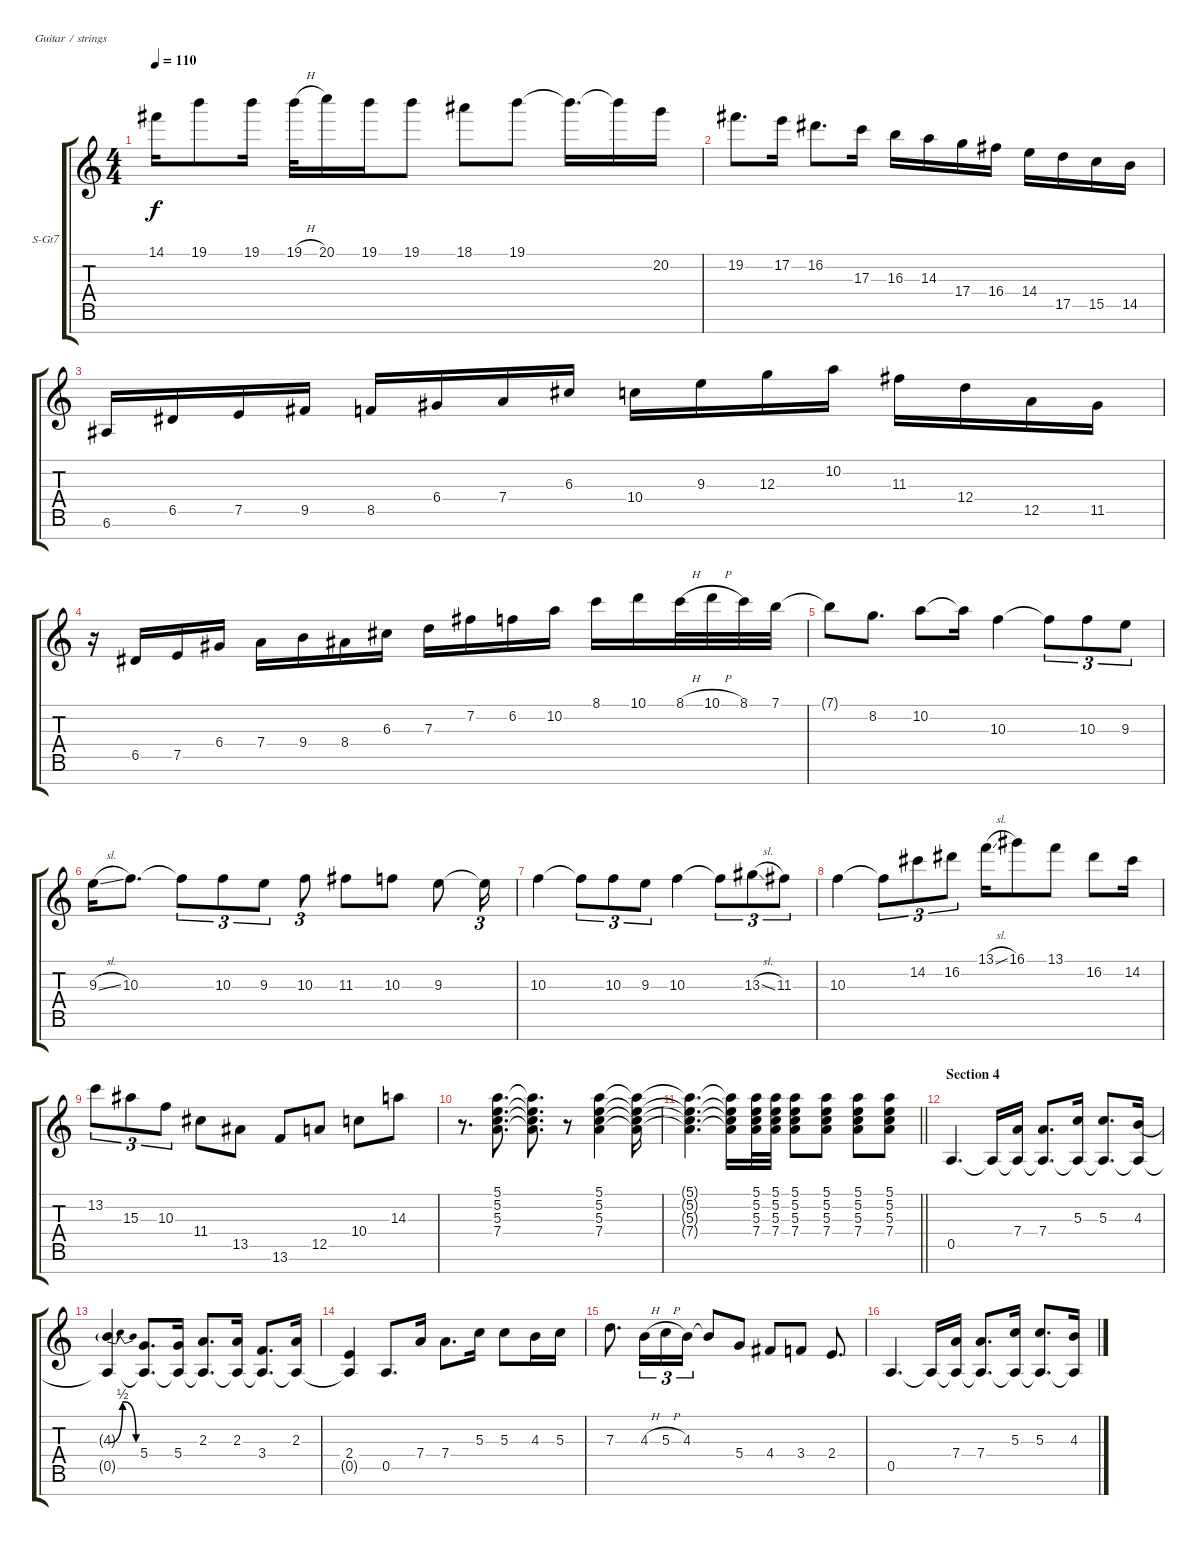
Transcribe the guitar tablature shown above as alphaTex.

\bracketExtendMode groupsimilarinstruments
\firstSystemTrackNameOrientation horizontal
\otherSystemsTrackNameOrientation horizontal
\track ("Track 1" "S-Gt7") {instrument acousticguitarsteel}
\staff {score tabs}
\tuning (E4 B3 G3 D3 A2 E2 B1)
\ts (4 4)
\tempo 110
\clef g2
\ks c
14.1.16{dy f} 19.1.8 19.1.16 19.1{h}.32 20.1.16 19.1.16 19.1.8 18.1.8 19.1.8 19.1{t}.16{d} 19.1{t}.16 20.2.16 |
19.2.8{d} 17.2.16 16.2.8{d} 17.3.16 16.3.16 14.3.16 17.4.16 16.4.16 14.4.16 17.5.16 15.5.16 14.5.16 |
6.6.16 6.5.16 7.5.16 9.5.16 8.5.16 6.4.16 7.4.16 6.3.16 10.4.16 9.3.16 12.3.16 10.2.16 11.3.16 12.4.16 12.5.16 11.5.16 |
r.16 6.5.16 7.5.16 6.4.16 7.4.16 9.4.16 8.4.16 6.3.16 7.3.16 7.2.16 6.2.16 10.2.16 8.1.16 10.1.16 8.1{h}.32 10.1{h}.32 8.1.32 7.1.32 |
7.1{t}.8 8.2.8{d} 10.2.8 10.2{t}.16 10.3.4 10.3{t}.8{tu (3 2)} 10.3.8{tu (3 2)} 9.3.8{tu (3 2)} |
9.3{sl}.16 10.3.8{d} 10.3{t}.8{tu (3 2)} 10.3.8{tu (3 2)} 9.3.8{tu (3 2)} 10.3.8{tu (3 2)} 11.3.8 10.3.8 9.3.8 9.3{t}.16{tu (3 2)} |
10.3.4 10.3{t}.8{tu (3 2)} 10.3.8{tu (3 2)} 9.3.8{tu (3 2)} 10.3.4 10.3{t}.8{tu (3 2)} 13.3{sl}.8{tu (3 2)} 11.3.8{tu (3 2)} |
10.3.4 10.3{t}.8{tu (3 2)} 14.2.8{tu (3 2)} 16.2.8{tu (3 2)} 13.1{sl}.16 16.1.8 13.1.8 16.2.8 14.2.16 |
13.2.8{tu (3 2)} 15.3.8{tu (3 2)} 10.3.8{tu (3 2)} 11.4.8 13.5.8 13.6.8 12.5.8 10.4.8 14.3.8 |
r.8{d} (5.1 5.2 5.3 7.4).8{d} (5.1{t} 5.2{t} 5.3{t} 7.4{t}).8{d} r.8 (5.1 5.2 5.3 7.4).4 (5.1{t} 5.2{t} 5.3{t} 7.4{t}).16 |
\barLineRight lightlight
(5.1{t} 5.2{t} 5.3{t} 7.4{t}).4{d} (5.1{t} 5.2{t} 5.3{t} 7.4{t}).16 (5.1 5.2 5.3 7.4).32 (5.1 5.2 5.3 7.4).32 (5.1 5.2 5.3 7.4).8 (5.1 5.2 5.3 7.4).8 (5.1 5.2 5.3 7.4).8 (5.1 5.2 5.3 7.4).8 |
\section ("" "Section 4")
0.5.4{d} 0.5{t}.16 (7.4 0.5{t}).16 (7.4 0.5{t}).8{d} (5.3 0.5{t}).16 (5.3 0.5{t}).8{d} (4.3{be (hold 0 0 60 0)} 0.5{t}).16 |
(4.3{be (bendrelease 0 0 30 2 30 2 60 0) t} 0.5{t}).4 (5.4 0.5{t}).8{d} (5.4 0.5{t}).16 (2.3 0.5{t}).8{d} (2.3 0.5{t}).16 (3.4 0.5{t}).8{d} (2.3 0.5{t}).16 |
(2.4 0.5{t}).4 0.5.8{d} 7.4.16 7.4.8{d} 5.3.16 5.3.8 4.3.16 5.3.16 |
7.3.8{d} 4.3{h}.16{tu (3 2)} 5.3{h}.16{tu (3 2)} 4.3.16{tu (3 2)} 4.3{t}.8 5.4.8 4.4.8 3.4.8 2.4.8{d} |
0.5.4{d} 0.5{t}.16 (7.4 0.5{t}).16 (7.4 0.5{t}).8{d} (5.3 0.5{t}).16 (5.3 0.5{t}).8{d} (4.3{be (hold 0 0 60 0)} 0.5{t}).16
